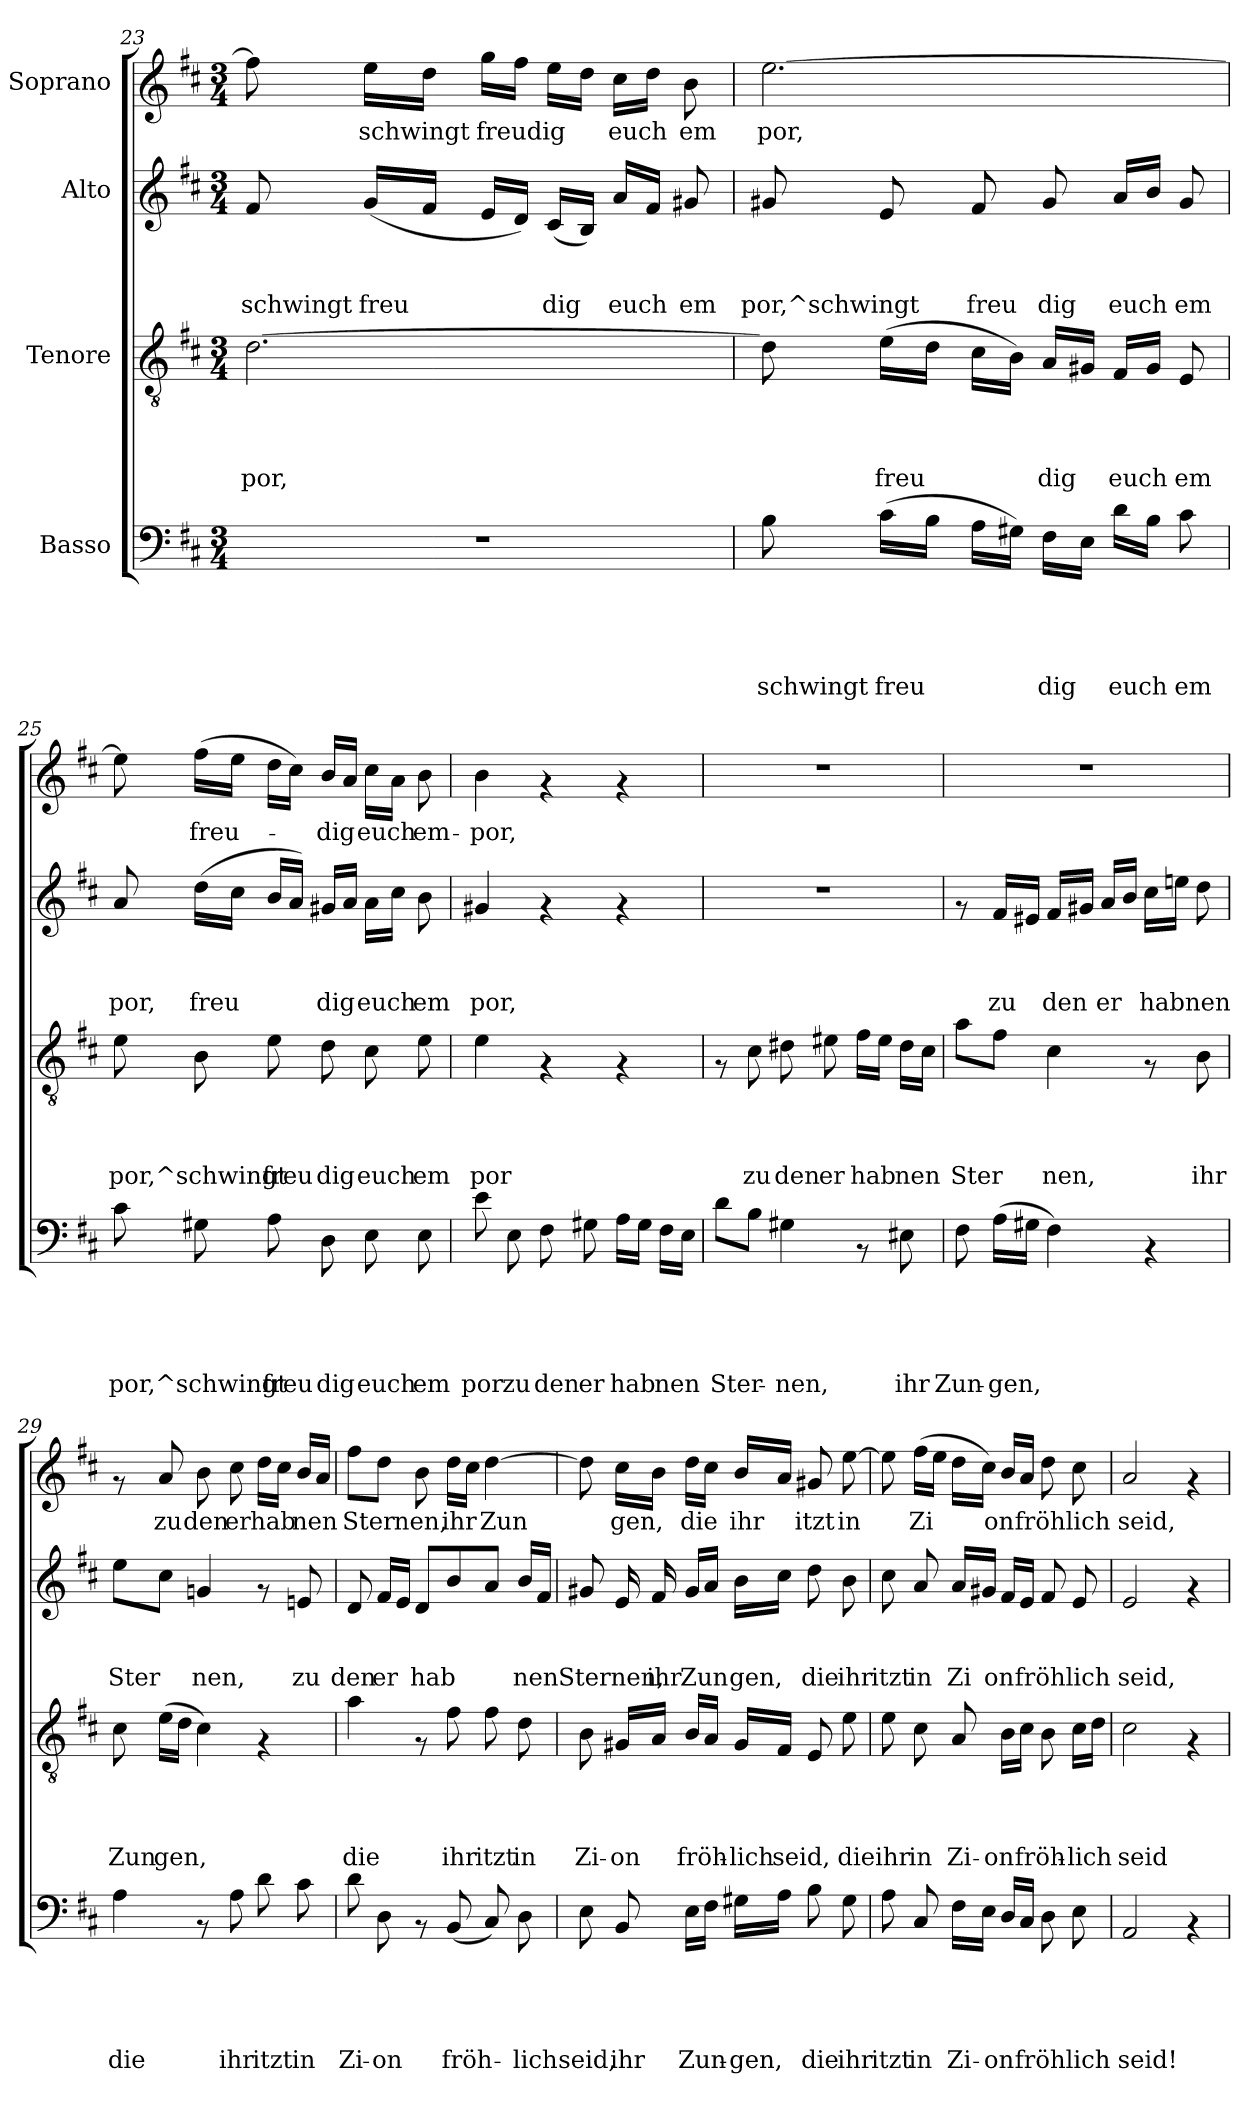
**kern	**text	**text	**text	**text	**text	**kern	**text	**text	**text	**text	**kern	**text	**text	**text	**kern	**text
*part4	*part4	*part4	*part4	*part4	*part4	*part3	*part3	*part3	*part3	*part3	*part2	*part2	*part2	*part2	*part1	*part1
*staff4	*staff4	*staff4	*staff4	*staff4	*staff4	*staff3	*staff3	*staff3	*staff3	*staff3	*staff2	*staff2	*staff2	*staff2	*staff1	*staff1
*I"Basso	*	*	*	*	*	*I"Tenore	*	*	*	*	*I"Alto	*	*	*	*I"Soprano	*
*clefF4	*	*	*	*	*	*clefGv2	*	*	*	*	*clefG2	*	*	*	*clefG2	*
*k[f#c#]	*	*	*	*	*	*k[f#c#]	*	*	*	*	*k[f#c#]	*	*	*	*k[f#c#]	*
*D:	*	*	*	*	*	*D:	*	*	*	*	*D:	*	*	*	*D:	*
*M3/4	*	*	*	*	*	*M3/4	*	*	*	*	*M3/4	*	*	*	*M3/4	*
=23	=23	=23	=23	=23	=23	=23	=23	=23	=23	=23	=23	=23	=23	=23	=23	=23
!	!	!	!	!	!	!	!	!	!	!LO:LY:b	!	!	!	!LO:LY:b	!	!
2.r	.	.	.	.	.	[>2.d\	.	.	.	-por,	8f#/	.	.	schwingt	8ff#\]	.
!	!	!	!	!	!	!	!	!	!	!	!	!	!	!LO:LY:b	!	!LO:LY:b
.	.	.	.	.	.	.	.	.	.	.	(<16g/LL	.	.	freu	16ee\LL	schwingt
.	.	.	.	.	.	.	.	.	.	.	16f#/JJ	.	.	.	16dd\JJ	.
!	!	!	!	!	!	!	!	!	!	!	!	!	!	!	!	!LO:LY:b
.	.	.	.	.	.	.	.	.	.	.	16e/LL	.	.	.	16gg\LL	freudig
.	.	.	.	.	.	.	.	.	.	.	16d/JJ)	.	.	.	16ff#\JJ	.
!	!	!	!	!	!	!	!	!	!	!	!	!	!	!LO:LY:b	!	!
.	.	.	.	.	.	.	.	.	.	.	(<16c#/LL	.	.	dig	16ee\LL	.
.	.	.	.	.	.	.	.	.	.	.	16B/JJ)	.	.	.	16dd\JJ	.
!	!	!	!	!	!	!	!	!	!	!	!	!	!	!LO:LY:b	!	!LO:LY:b
.	.	.	.	.	.	.	.	.	.	.	16a/LL	.	.	euch	16cc#\LL	euch
.	.	.	.	.	.	.	.	.	.	.	16f#/JJ	.	.	.	16dd\JJ	.
!	!	!	!	!	!	!	!	!	!	!	!	!	!	!LO:LY:b	!	!LO:LY:b
.	.	.	.	.	.	.	.	.	.	.	8g#X/	.	.	em	8b\	em
!!LO:PB:g=z
=24	=24	=24	=24	=24	=24	=24	=24	=24	=24	=24	=24	=24	=24	=24	=24	=24
!	!	!	!	!	!LO:LY:b	!	!	!	!	!	!	!	!	!LO:LY:b	!	!LO:LY:b
8B\	.	.	.	.	schwingt	8d\]	.	.	.	.	8g#X/	.	.	por,^schwingt	[>2.ee\	por,
!	!	!	!	!	!LO:LY:b	!	!	!	!	!LO:LY:b	!	!	!	!	!	!
(>16c#\LL	.	.	.	.	freu	(>16e\LL	.	.	.	freu	8e/	.	.	.	.	.
16B\JJ	.	.	.	.	.	16d\JJ	.	.	.	.	.	.	.	.	.	.
!	!	!	!	!	!	!	!	!	!	!	!	!	!	!LO:LY:b	!	!
16A\LL	.	.	.	.	.	16c#\LL	.	.	.	.	8f#/	.	.	freu	.	.
16G#X\JJ)	.	.	.	.	.	16B\JJ)	.	.	.	.	.	.	.	.	.	.
!	!	!	!	!	!LO:LY:b	!	!	!	!	!LO:LY:b	!	!	!	!LO:LY:b	!	!
16F#\LL	.	.	.	.	dig	16A/LL	.	.	.	dig	8g#/	.	.	dig	.	.
16E\JJ	.	.	.	.	.	16G#X/JJ	.	.	.	.	.	.	.	.	.	.
!	!	!	!	!	!LO:LY:b	!	!	!	!	!LO:LY:b	!	!	!	!LO:LY:b	!	!
16d\LL	.	.	.	.	euch	16F#/LL	.	.	.	euch	16a/LL	.	.	euch	.	.
16B\JJ	.	.	.	.	.	16G#/JJ	.	.	.	.	16b/JJ	.	.	.	.	.
!	!	!	!	!	!LO:LY:b	!	!	!	!	!LO:LY:b	!	!	!	!LO:LY:b	!	!
8c#\	.	.	.	.	em	8E/	.	.	.	em	8g#/	.	.	em	.	.
=25	=25	=25	=25	=25	=25	=25	=25	=25	=25	=25	=25	=25	=25	=25	=25	=25
!	!	!	!	!	!LO:LY:b	!	!	!	!	!LO:LY:b	!	!	!	!LO:LY:b	!	!
8c#\	.	.	.	.	por,^schwingt	8e\	.	.	.	por,^schwingt	8a/	.	.	por,	8ee\]	.
!	!	!	!	!	!	!	!	!	!	!	!	!	!	!LO:LY:b	!	!LO:LY:b
8G#X\	.	.	.	.	.	8B\	.	.	.	.	(>16dd\LL	.	.	freu	(>16ff#\LL	freu-
.	.	.	.	.	.	.	.	.	.	.	16cc#\JJ	.	.	.	16ee\JJ	.
!	!	!	!	!	!LO:LY:b	!	!	!	!	!LO:LY:b	!	!	!	!	!	!
8A\	.	.	.	.	freu	8e\	.	.	.	freu	16b/LL	.	.	.	16dd\LL	.
.	.	.	.	.	.	.	.	.	.	.	16a/JJ)	.	.	.	16cc#\JJ)	.
!	!	!	!	!	!LO:LY:b	!	!	!	!	!LO:LY:b	!	!	!	!LO:LY:b	!	!LO:LY:b
8D\	.	.	.	.	dig	8d\	.	.	.	dig	16g#X/LL	.	.	dig	16b/LL	-dig
.	.	.	.	.	.	.	.	.	.	.	16a/JJ	.	.	.	16a/JJ	.
!	!	!	!	!	!LO:LY:b	!	!	!	!	!LO:LY:b	!	!	!	!LO:LY:b	!	!LO:LY:b
8E\	.	.	.	.	euch	8c#\	.	.	.	euch	16a\LL	.	.	euch	16cc#\LL	euch
.	.	.	.	.	.	.	.	.	.	.	16cc#\JJ	.	.	.	16a\JJ	.
!	!	!	!	!	!LO:LY:b	!	!	!	!	!LO:LY:b	!	!	!	!LO:LY:b	!	!LO:LY:b
8E\	.	.	.	.	em	8e\	.	.	.	em	8b\	.	.	em	8b\	em-
=26	=26	=26	=26	=26	=26	=26	=26	=26	=26	=26	=26	=26	=26	=26	=26	=26
!	!	!	!	!	!LO:LY:b	!	!	!	!	!LO:LY:b	!	!	!	!LO:LY:b	!	!LO:LY:b
8e\	.	.	.	.	por	4e\	.	.	.	por	4g#X/	.	.	por,	4b\	-por,
!	!	!	!	!	!LO:LY:b	!	!	!	!	!	!	!	!	!	!	!
8E\	.	.	.	.	zu	.	.	.	.	.	.	.	.	.	.	.
!	!	!	!	!	!LO:LY:b	!	!	!	!	!	!	!	!	!	!	!
8F#\	.	.	.	.	den	4rF	.	.	.	.	4rf	.	.	.	4rf	.
!	!	!	!	!	!LO:LY:b	!	!	!	!	!	!	!	!	!	!	!
8G#X\	.	.	.	.	er	.	.	.	.	.	.	.	.	.	.	.
!	!	!	!	!	!LO:LY:b	!	!	!	!	!	!	!	!	!	!	!
16A\LL	.	.	.	.	hab	4rF	.	.	.	.	4rf	.	.	.	4rf	.
16G#\JJ	.	.	.	.	.	.	.	.	.	.	.	.	.	.	.	.
!	!	!	!	!	!LO:LY:b	!	!	!	!	!	!	!	!	!	!	!
16F#\LL	.	.	.	.	nen	.	.	.	.	.	.	.	.	.	.	.
16E\JJ	.	.	.	.	.	.	.	.	.	.	.	.	.	.	.	.
!!LO:LB:g=z
=27	=27	=27	=27	=27	=27	=27	=27	=27	=27	=27	=27	=27	=27	=27	=27	=27
!	!	!	!	!	!LO:LY:b	!	!	!	!	!	!	!	!	!	!	!
8d\L	.	.	.	.	Ster-	8rF	.	.	.	.	2.r	.	.	.	2.r	.
!	!	!	!	!	!	!	!	!	!	!LO:LY:b	!	!	!	!	!	!
8B\J	.	.	.	.	.	8c#\	.	.	.	zu	.	.	.	.	.	.
!	!	!	!	!	!LO:LY:b	!	!	!	!	!LO:LY:b	!	!	!	!	!	!
4G#X\	.	.	.	.	-nen,	8d#X\	.	.	.	den	.	.	.	.	.	.
!	!	!	!	!	!	!	!	!	!	!LO:LY:b	!	!	!	!	!	!
.	.	.	.	.	.	8e#X\	.	.	.	er	.	.	.	.	.	.
!	!	!	!	!	!	!	!	!	!	!LO:LY:b	!	!	!	!	!	!
8rAA	.	.	.	.	.	16f#\LL	.	.	.	hab	.	.	.	.	.	.
.	.	.	.	.	.	16e#\JJ	.	.	.	.	.	.	.	.	.	.
!	!	!	!	!	!LO:LY:b	!	!	!	!	!LO:LY:b	!	!	!	!	!	!
8E#X\	.	.	.	.	ihr	16d#\LL	.	.	.	nen	.	.	.	.	.	.
.	.	.	.	.	.	16c#\JJ	.	.	.	.	.	.	.	.	.	.
=28	=28	=28	=28	=28	=28	=28	=28	=28	=28	=28	=28	=28	=28	=28	=28	=28
!	!	!	!	!	!LO:LY:b	!	!	!	!	!LO:LY:b	!	!	!	!	!	!
8F#\	.	.	.	.	Zun-	8a\L	.	.	.	Ster	8rf	.	.	.	2.r	.
!	!	!	!	!	!LO:LY:b	!	!	!	!	!	!	!	!	!LO:LY:b	!	!
(>16A\LL	.	.	.	.	-gen,	8f#\J	.	.	.	.	16f#/LL	.	.	zu	.	.
16G#X\JJ	.	.	.	.	.	.	.	.	.	.	16e#X/JJ	.	.	.	.	.
!	!	!	!	!	!	!	!	!	!	!LO:LY:b	!	!	!	!LO:LY:b	!	!
4F#\)	.	.	.	.	.	4c#\	.	.	.	nen,	16f#/LL	.	.	den	.	.
.	.	.	.	.	.	.	.	.	.	.	16g#X/JJ	.	.	.	.	.
!	!	!	!	!	!	!	!	!	!	!	!	!	!	!LO:LY:b	!	!
.	.	.	.	.	.	.	.	.	.	.	16a/LL	.	.	er	.	.
.	.	.	.	.	.	.	.	.	.	.	16b/JJ	.	.	.	.	.
!	!	!	!	!	!	!	!	!	!	!	!	!	!	!LO:LY:b	!	!
4rAA	.	.	.	.	.	8rF	.	.	.	.	16cc#\LL	.	.	habnen	.	.
.	.	.	.	.	.	.	.	.	.	.	16een\JJ	.	.	.	.	.
!	!	!	!	!	!	!	!	!	!	!LO:LY:b	!	!	!	!	!	!
.	.	.	.	.	.	8B\	.	.	.	ihr	8dd\	.	.	.	.	.
=29	=29	=29	=29	=29	=29	=29	=29	=29	=29	=29	=29	=29	=29	=29	=29	=29
!	!	!	!	!	!LO:LY:b	!	!	!	!	!LO:LY:b	!	!	!	!LO:LY:b	!	!
4A\	.	.	.	.	die	8c#\	.	.	.	Zun	8ee\L	.	.	Ster	8rf	.
!	!	!	!	!	!	!	!	!	!	!LO:LY:b	!	!	!	!	!	!LO:LY:b
.	.	.	.	.	.	(>16e\LL	.	.	.	gen,	8cc#\J	.	.	.	8a/	zu
.	.	.	.	.	.	16d\JJ	.	.	.	.	.	.	.	.	.	.
!	!	!	!	!	!	!	!	!	!	!	!	!	!	!LO:LY:b	!	!LO:LY:b
8rAA	.	.	.	.	.	4c#\)	.	.	.	.	4gn/	.	.	nen,	8b\	den
!	!	!	!	!	!LO:LY:b	!	!	!	!	!	!	!	!	!	!	!LO:LY:b
8A\	.	.	.	.	ihr	.	.	.	.	.	.	.	.	.	8cc#\	er
!	!	!	!	!	!LO:LY:b	!	!	!	!	!	!	!	!	!	!	!LO:LY:b
8d\	.	.	.	.	itzt	4rF	.	.	.	.	8rf	.	.	.	16dd\LL	hab
.	.	.	.	.	.	.	.	.	.	.	.	.	.	.	16cc#\JJ	.
!	!	!	!	!	!LO:LY:b	!	!	!	!	!	!	!	!	!LO:LY:b	!	!LO:LY:b
8c#\	.	.	.	.	in	.	.	.	.	.	8en/	.	.	zu	16b/LL	nen
.	.	.	.	.	.	.	.	.	.	.	.	.	.	.	16a/JJ	.
=30	=30	=30	=30	=30	=30	=30	=30	=30	=30	=30	=30	=30	=30	=30	=30	=30
!	!	!	!	!	!LO:LY:b	!	!	!	!	!LO:LY:b	!	!	!	!LO:LY:b	!	!LO:LY:b
8d\	.	.	.	.	Zi-	4a\	.	.	.	die	8d/	.	.	den	8ff#\L	Ster
!	!	!	!	!	!LO:LY:b	!	!	!	!	!	!	!	!	!LO:LY:b	!	!
8D\	.	.	.	.	-on	.	.	.	.	.	16f#/LL	.	.	er	8dd\J	.
.	.	.	.	.	.	.	.	.	.	.	16e/JJ	.	.	.	.	.
!	!	!	!	!	!	!	!	!	!	!	!	!	!	!LO:LY:b	!	!LO:LY:b
8rAA	.	.	.	.	.	8rF	.	.	.	.	8d/L	.	.	hab	8b\	nen,
!	!	!	!	!	!LO:LY:b	!	!	!	!	!LO:LY:b	!	!	!	!	!	!LO:LY:b
(<8BB/	.	.	.	.	fröh-	8f#\	.	.	.	ihr	8b/	.	.	.	16dd\LL	ihr
.	.	.	.	.	.	.	.	.	.	.	.	.	.	.	16cc#\JJ	.
!	!	!	!	!	!	!	!	!	!	!LO:LY:b	!	!	!	!	!	!LO:LY:b
8C#/)	.	.	.	.	.	8f#\	.	.	.	itzt	8a/J	.	.	.	[<4dd\	Zun
!	!	!	!	!	!LO:LY:b	!	!	!	!	!LO:LY:b	!	!	!	!LO:LY:b	!	!
8D\	.	.	.	.	-lich	8d\	.	.	.	in	16b/LL	.	.	nen	.	.
.	.	.	.	.	.	.	.	.	.	.	16f#/JJ	.	.	.	.	.
!!LO:LB:g=z
=31	=31	=31	=31	=31	=31	=31	=31	=31	=31	=31	=31	=31	=31	=31	=31	=31
!	!	!	!	!	!LO:LY:b	!	!	!	!	!LO:LY:b	!	!	!	!LO:LY:b	!	!
8E\	.	.	.	.	seid,	8B\	.	.	.	Zi-	8g#X/	.	.	Sternen,	8dd\]	.
!	!	!	!	!	!LO:LY:b	!	!	!	!	!LO:LY:b	!	!	!	!	!	!LO:LY:b
8BB/	.	.	.	.	ihr	16G#X/LL	.	.	.	-on	16e/	.	.	.	16cc#\LL	gen,
!	!	!	!	!	!	!	!	!	!	!	!	!	!	!LO:LY:b	!	!
.	.	.	.	.	.	16A/JJ	.	.	.	.	16f#/	.	.	ihr	16b\JJ	.
!	!	!	!	!	!LO:LY:b	!	!	!	!	!LO:LY:b	!	!	!	!LO:LY:b	!	!LO:LY:b
16E\LL	.	.	.	.	Zun-	16B/LL	.	.	.	fröh-	16g#/LL	.	.	Zun	16dd\LL	die
16F#\JJ	.	.	.	.	.	16A/JJ	.	.	.	.	16a/JJ	.	.	.	16cc#\JJ	.
!	!	!	!	!	!LO:LY:b	!	!	!	!	!LO:LY:b	!	!	!	!LO:LY:b	!	!LO:LY:b
16G#X\LL	.	.	.	.	-gen,	16G#/LL	.	.	.	-lich	16b\LL	.	.	gen,	16b/LL	ihr
!	!	!	!	!	!	!	!	!	!	!LO:LY:b	!	!	!	!	!	!
16A\JJ	.	.	.	.	.	16F#/JJ	.	.	.	seid,	16cc#\JJ	.	.	.	16a/JJ	.
!	!	!	!	!	!LO:LY:b	!	!	!	!	!	!	!	!	!LO:LY:b	!	!LO:LY:b
8B\	.	.	.	.	die	8E/	.	.	.	.	8dd\	.	.	die	8g#X/	itzt
!	!	!	!	!	!LO:LY:b	!	!	!	!	!LO:LY:b	!	!	!	!LO:LY:b	!	!LO:LY:b
8G#\	.	.	.	.	ihr	8e\	.	.	.	die	8b\	.	.	ihr	[>8ee\	in
=32	=32	=32	=32	=32	=32	=32	=32	=32	=32	=32	=32	=32	=32	=32	=32	=32
!	!	!	!	!	!LO:LY:b	!	!	!	!	!LO:LY:b	!	!	!	!LO:LY:b	!	!
8A\	.	.	.	.	itzt	8e\	.	.	.	ihr	8cc#\	.	.	itzt	8ee\]	.
!	!	!	!	!	!LO:LY:b	!	!	!	!	!LO:LY:b	!	!	!	!LO:LY:b	!	!LO:LY:b
8C#/	.	.	.	.	in	8c#\	.	.	.	in	8a/	.	.	in	(>16ff#\LL	Zi
.	.	.	.	.	.	.	.	.	.	.	.	.	.	.	16ee\JJ	.
!	!	!	!	!	!LO:LY:b	!	!	!	!	!LO:LY:b	!	!	!	!LO:LY:b	!	!
16F#\LL	.	.	.	.	Zi-	8A/	.	.	.	Zi-	16a/LL	.	.	Zi	16dd\LL	.
16E\JJ	.	.	.	.	.	.	.	.	.	.	16g#X/JJ	.	.	.	16cc#\JJ)	.
!	!	!	!	!	!LO:LY:b	!	!	!	!	!LO:LY:b	!	!	!	!LO:LY:b	!	!LO:LY:b
16D/LL	.	.	.	.	-on	16B\LL	.	.	.	-on	16f#/LL	.	.	on	16b/LL	on
!	!	!	!	!	!LO:LY:b	!	!	!	!	!LO:LY:b	!	!	!	!LO:LY:b	!	!LO:LY:b
16C#/JJ	.	.	.	.	fröhlich	16c#\JJ	.	.	.	fröh-	16e/JJ	.	.	fröhlich	16a/JJ	fröhlich
8D\	.	.	.	.	.	8B\	.	.	.	.	8f#/	.	.	.	8dd\	.
!	!	!	!	!	!	!	!	!	!	!LO:LY:b	!	!	!	!	!	!
8E\	.	.	.	.	.	16c#\LL	.	.	.	-lich	8e/	.	.	.	8cc#\	.
.	.	.	.	.	.	16d\JJ	.	.	.	.	.	.	.	.	.	.
=33	=33	=33	=33	=33	=33	=33	=33	=33	=33	=33	=33	=33	=33	=33	=33	=33
!	!	!	!	!	!LO:LY:b	!	!	!	!	!LO:LY:b	!	!	!	!LO:LY:b	!	!LO:LY:b
2AA/	.	.	.	.	seid!	2c#\	.	.	.	seid	2e/	.	.	seid,	2a/	seid,
4rAA	.	.	.	.	.	4rF	.	.	.	.	4rf	.	.	.	4rf	.
=	=	=	=	=	=	=	=	=	=	=	=	=	=	=	=	=
*-	*-	*-	*-	*-	*-	*-	*-	*-	*-	*-	*-	*-	*-	*-	*-	*-
